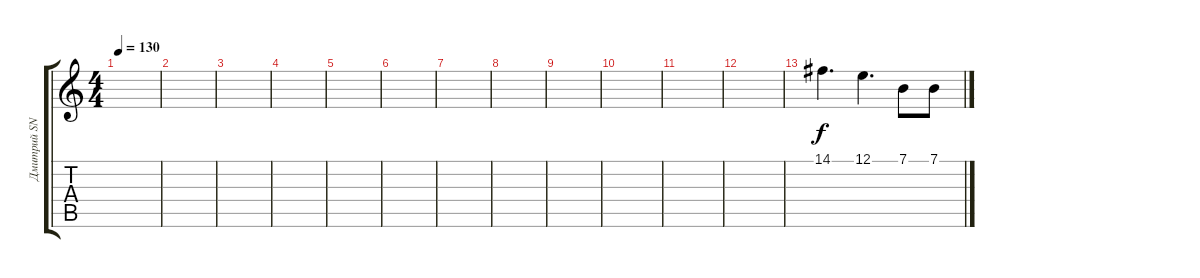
\track ("Дмитрий SNAKE Хакимов" "Дмитрий SN") {instrument synthdrum}
\staff {score tabs}
\tuning (E4 B3 G3 D3 A2 E2) {hide}
\ts (4 4)
\tempo 130
\clef g2
\ks c
|
|
|
|
|
|
|
|
|
|
|
|
14.1.4{d} 12.1.4{d} 7.1.8 7.1.8
